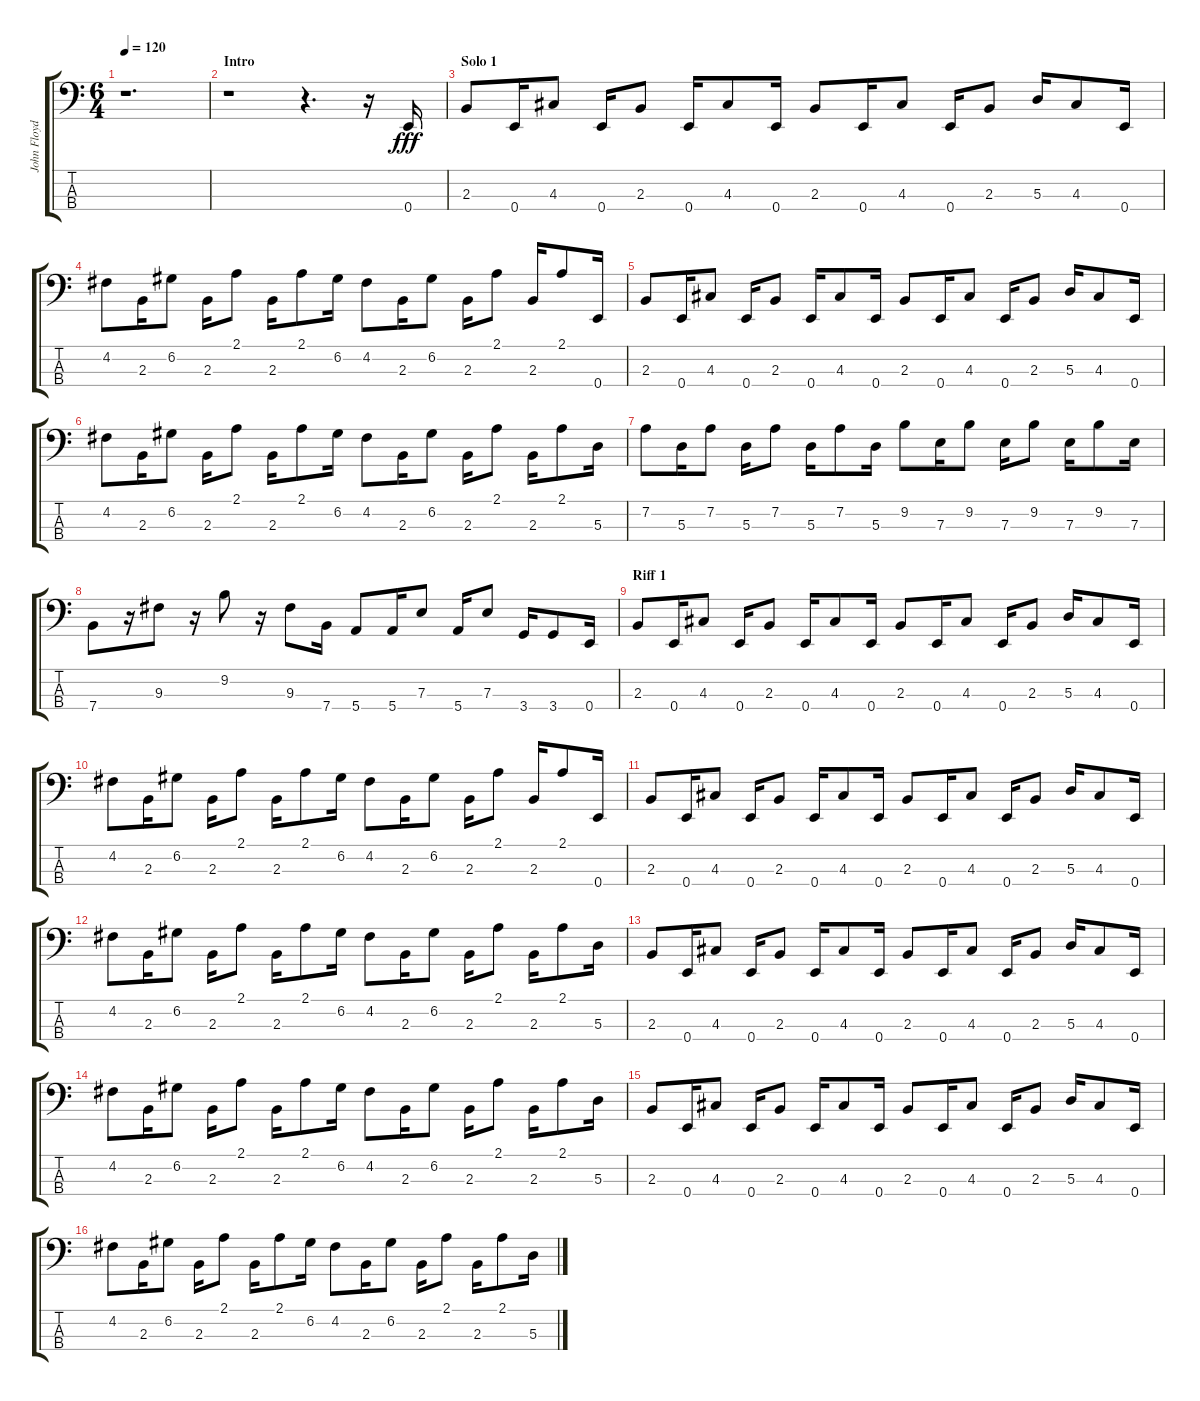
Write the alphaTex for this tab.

\track ("John Floyd" "John Floyd") {instrument acousticguitarsteel}
\staff {score tabs}
\tuning (G2 D2 A1 E1) {hide}
\ts (6 4)
\tempo 120
\clef f4
\ks c
r.1{d dy fff instrument acousticguitarsteel} |
\section ("" "Intro")
r.1 r.4{d} r.16 0.4.16 |
\section ("" "Solo 1")
2.3.8 0.4.16 4.3.8 0.4.16 2.3.8 0.4.16 4.3.8 0.4.16 2.3.8 0.4.16 4.3.8 0.4.16 2.3.8 5.3.16 4.3.8 0.4.16 |
4.2.8 2.3.16 6.2.8 2.3.16 2.1.8 2.3.16 2.1.8 6.2.16 4.2.8 2.3.16 6.2.8 2.3.16 2.1.8 2.3.16 2.1.8 0.4.16 |
2.3.8 0.4.16 4.3.8 0.4.16 2.3.8 0.4.16 4.3.8 0.4.16 2.3.8 0.4.16 4.3.8 0.4.16 2.3.8 5.3.16 4.3.8 0.4.16 |
4.2.8 2.3.16 6.2.8 2.3.16 2.1.8 2.3.16 2.1.8 6.2.16 4.2.8 2.3.16 6.2.8 2.3.16 2.1.8 2.3.16 2.1.8 5.3.16 |
7.2.8 5.3.16 7.2.8 5.3.16 7.2.8 5.3.16 7.2.8 5.3.16 9.2.8 7.3.16 9.2.8 7.3.16 9.2.8 7.3.16 9.2.8 7.3.16 |
7.4.8 r.16 9.3.8 r.16 9.2.8 r.16 9.3.8 7.4.16 5.4.8 5.4.16 7.3.8 5.4.16 7.3.8 3.4.16 3.4.8 0.4.16 |
\section ("" "Riff 1")
2.3.8 0.4.16 4.3.8 0.4.16 2.3.8 0.4.16 4.3.8 0.4.16 2.3.8 0.4.16 4.3.8 0.4.16 2.3.8 5.3.16 4.3.8 0.4.16 |
4.2.8 2.3.16 6.2.8 2.3.16 2.1.8 2.3.16 2.1.8 6.2.16 4.2.8 2.3.16 6.2.8 2.3.16 2.1.8 2.3.16 2.1.8 0.4.16 |
2.3.8 0.4.16 4.3.8 0.4.16 2.3.8 0.4.16 4.3.8 0.4.16 2.3.8 0.4.16 4.3.8 0.4.16 2.3.8 5.3.16 4.3.8 0.4.16 |
4.2.8 2.3.16 6.2.8 2.3.16 2.1.8 2.3.16 2.1.8 6.2.16 4.2.8 2.3.16 6.2.8 2.3.16 2.1.8 2.3.16 2.1.8 5.3.16 |
2.3.8 0.4.16 4.3.8 0.4.16 2.3.8 0.4.16 4.3.8 0.4.16 2.3.8 0.4.16 4.3.8 0.4.16 2.3.8 5.3.16 4.3.8 0.4.16 |
4.2.8 2.3.16 6.2.8 2.3.16 2.1.8 2.3.16 2.1.8 6.2.16 4.2.8 2.3.16 6.2.8 2.3.16 2.1.8 2.3.16 2.1.8 5.3.16 |
2.3.8 0.4.16 4.3.8 0.4.16 2.3.8 0.4.16 4.3.8 0.4.16 2.3.8 0.4.16 4.3.8 0.4.16 2.3.8 5.3.16 4.3.8 0.4.16 |
4.2.8 2.3.16 6.2.8 2.3.16 2.1.8 2.3.16 2.1.8 6.2.16 4.2.8 2.3.16 6.2.8 2.3.16 2.1.8 2.3.16 2.1.8 5.3.16
